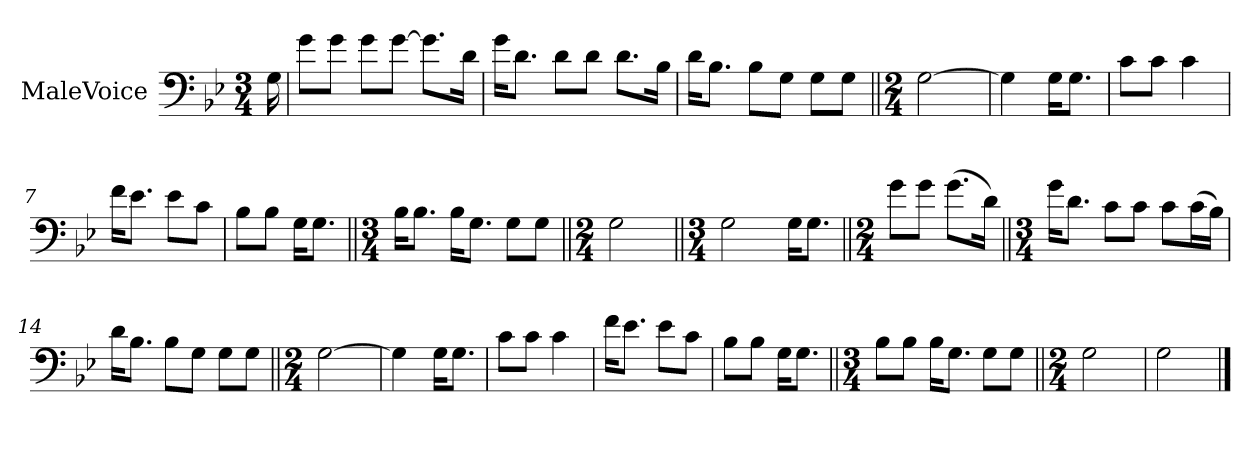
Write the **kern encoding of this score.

**kern
*part1
*staff1
*I"MaleVoice
*clefF4
*k[b-e-]
*M3/4
*MM84
=
16G
=1
8g\L
8g\J
8g\L
[8g\J
8.g\L]
16d\Jk
=2
16g\KL
8.d\J
8d\L
8d\J
8.d\L
16B-\Jk
=3
16d\KL
8.B-\J
8B-\L
8G\J
8G\L
8G\J
=4||
*M2/4
[2G
=5
4G]
16G\KL
8.G\J
=6
8c\L
8c\J
4c
=7
16f\KL
8.e-\J
8e-\L
8c\J
=8
8B-\L
8B-\J
16G\KL
8.G\J
=9||
*M3/4
16B-\KL
8.B-\J
16B-\KL
8.G\J
8G\L
8G\J
=10||
*M2/4
2G
=11||
*M3/4
2G
16G\KL
8.G\J
=12||
*M2/4
8g\L
8g\J
(8.g\L
16d\Jk)
=13||
*M3/4
16g\KL
8.d\J
8c\L
8c\J
8c\L
(16c\L
16B-\JJ)
=14
16d\KL
8.B-\J
8B-\L
8G\J
8G\L
8G\J
=15||
*M2/4
[2G
=16
4G]
16G\KL
8.G\J
=17
8c\L
8c\J
4c
=18
16f\KL
8.e-\J
8e-\L
8c\J
=19
8B-\L
8B-\J
16G\KL
8.G\J
=20||
*M3/4
8B-\L
8B-\J
16B-\KL
8.G\J
8G\L
8G\J
=21||
*M2/4
2G
=22
2G
==
*-
